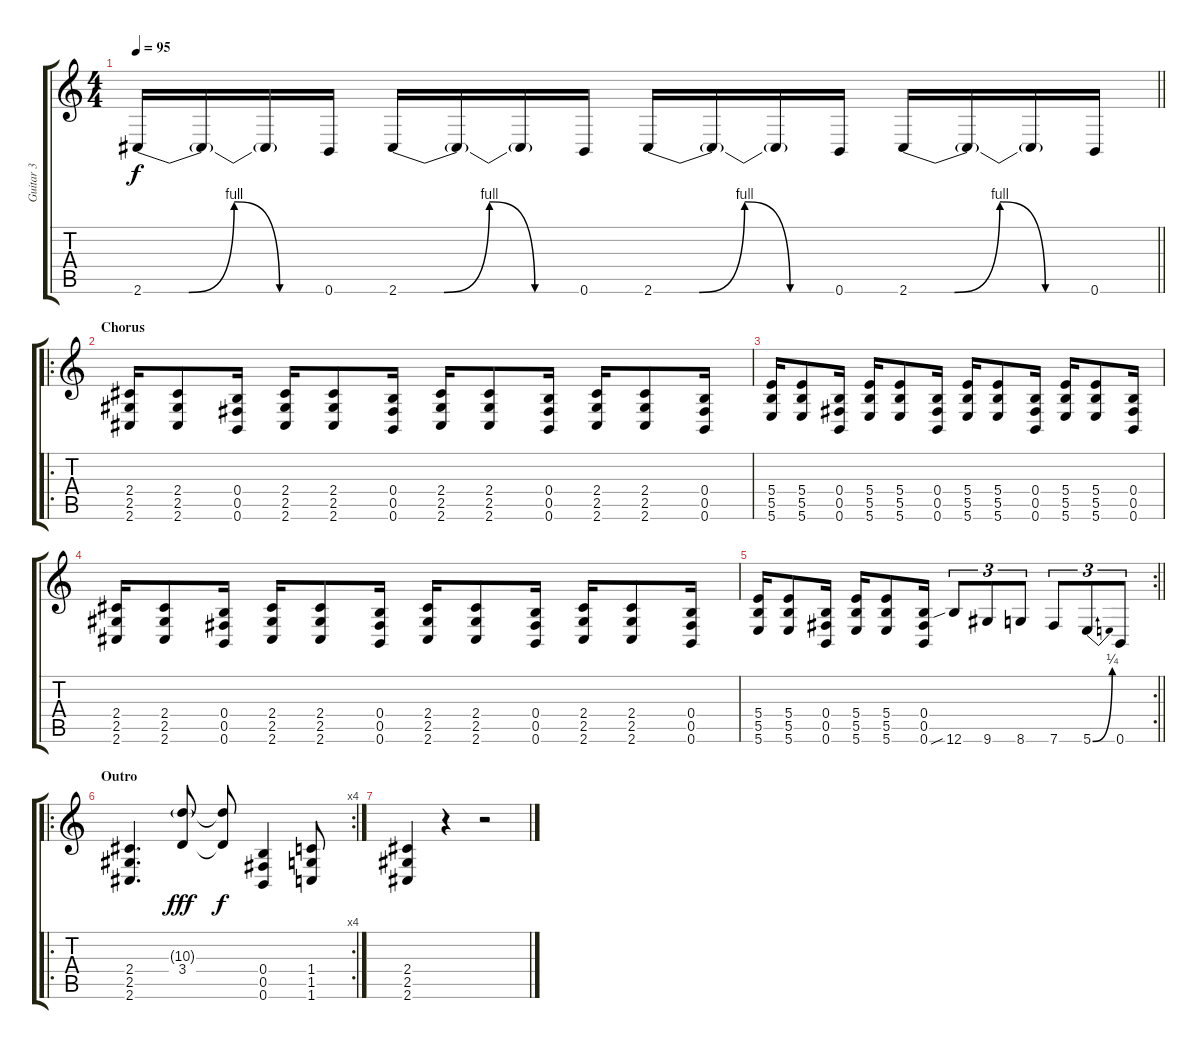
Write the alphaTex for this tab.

\track ("Guitar 3" "Guitar 3") {instrument distortionguitar}
\staff {score tabs}
\tuning (Db4 Ab3 E3 B2 Gb2 B1) {hide}
\ts (4 4)
\tempo 95
\clef g2
\barLineRight lightlight
\ks c
2.6{be (custom 0 0 15 0 30 4 45 0 60 0)}.16{dy f} 2.6{t}.16 2.6{t}.16 0.6.16 2.6{be (custom 0 0 15 0 30 4 45 0 60 0)}.16 2.6{t}.16 2.6{t}.16 0.6.16 2.6{be (custom 0 0 15 0 30 4 45 0 60 0)}.16 2.6{t}.16 2.6{t}.16 0.6.16 2.6{be (custom 0 0 15 0 30 4 45 0 60 0)}.16 2.6{t}.16 2.6{t}.16 0.6.16 |
\ro
\section ("" "Chorus")
(2.4 2.5 2.6).16 (2.4 2.5 2.6).8 (0.4 0.5 0.6).16 (2.4 2.5 2.6).16 (2.4 2.5 2.6).8 (0.4 0.5 0.6).16 (2.4 2.5 2.6).16 (2.4 2.5 2.6).8 (0.4 0.5 0.6).16 (2.4 2.5 2.6).16 (2.4 2.5 2.6).8 (0.4 0.5 0.6).16 |
(5.4 5.5 5.6).16 (5.4 5.5 5.6).8 (0.4 0.5 0.6).16 (5.4 5.5 5.6).16 (5.4 5.5 5.6).8 (0.4 0.5 0.6).16 (5.4 5.5 5.6).16 (5.4 5.5 5.6).8 (0.4 0.5 0.6).16 (5.4 5.5 5.6).16 (5.4 5.5 5.6).8 (0.4 0.5 0.6).16 |
(2.4 2.5 2.6).16 (2.4 2.5 2.6).8 (0.4 0.5 0.6).16 (2.4 2.5 2.6).16 (2.4 2.5 2.6).8 (0.4 0.5 0.6).16 (2.4 2.5 2.6).16 (2.4 2.5 2.6).8 (0.4 0.5 0.6).16 (2.4 2.5 2.6).16 (2.4 2.5 2.6).8 (0.4 0.5 0.6).16 |
\rc 2
\barLineRight lightlight
(5.4 5.5 5.6).16 (5.4 5.5 5.6).8 (0.4 0.5 0.6).16 (5.4 5.5 5.6).16 (5.4 5.5 5.6).8 (0.4 0.5 0.6).16 12.6{sib}.8{tu (3 2)} 9.6.8{tu (3 2)} 8.6.8{tu (3 2)} 7.6.8{tu (3 2)} 5.6{be (bend 0 0 60 1)}.8{tu (3 2)} 0.6.8{tu (3 2)} |
\ro
\rc 4
\section ("" "Outro")
(2.4 2.5 2.6).4{d} (10.3{g} 3.4).8{dy fff} (10.3{t} 3.4{t}).8{dy f} (0.4 0.5 0.6).4 (1.4 1.5 1.6).8 |
(2.4 2.5 2.6).4 r.4 r.2
